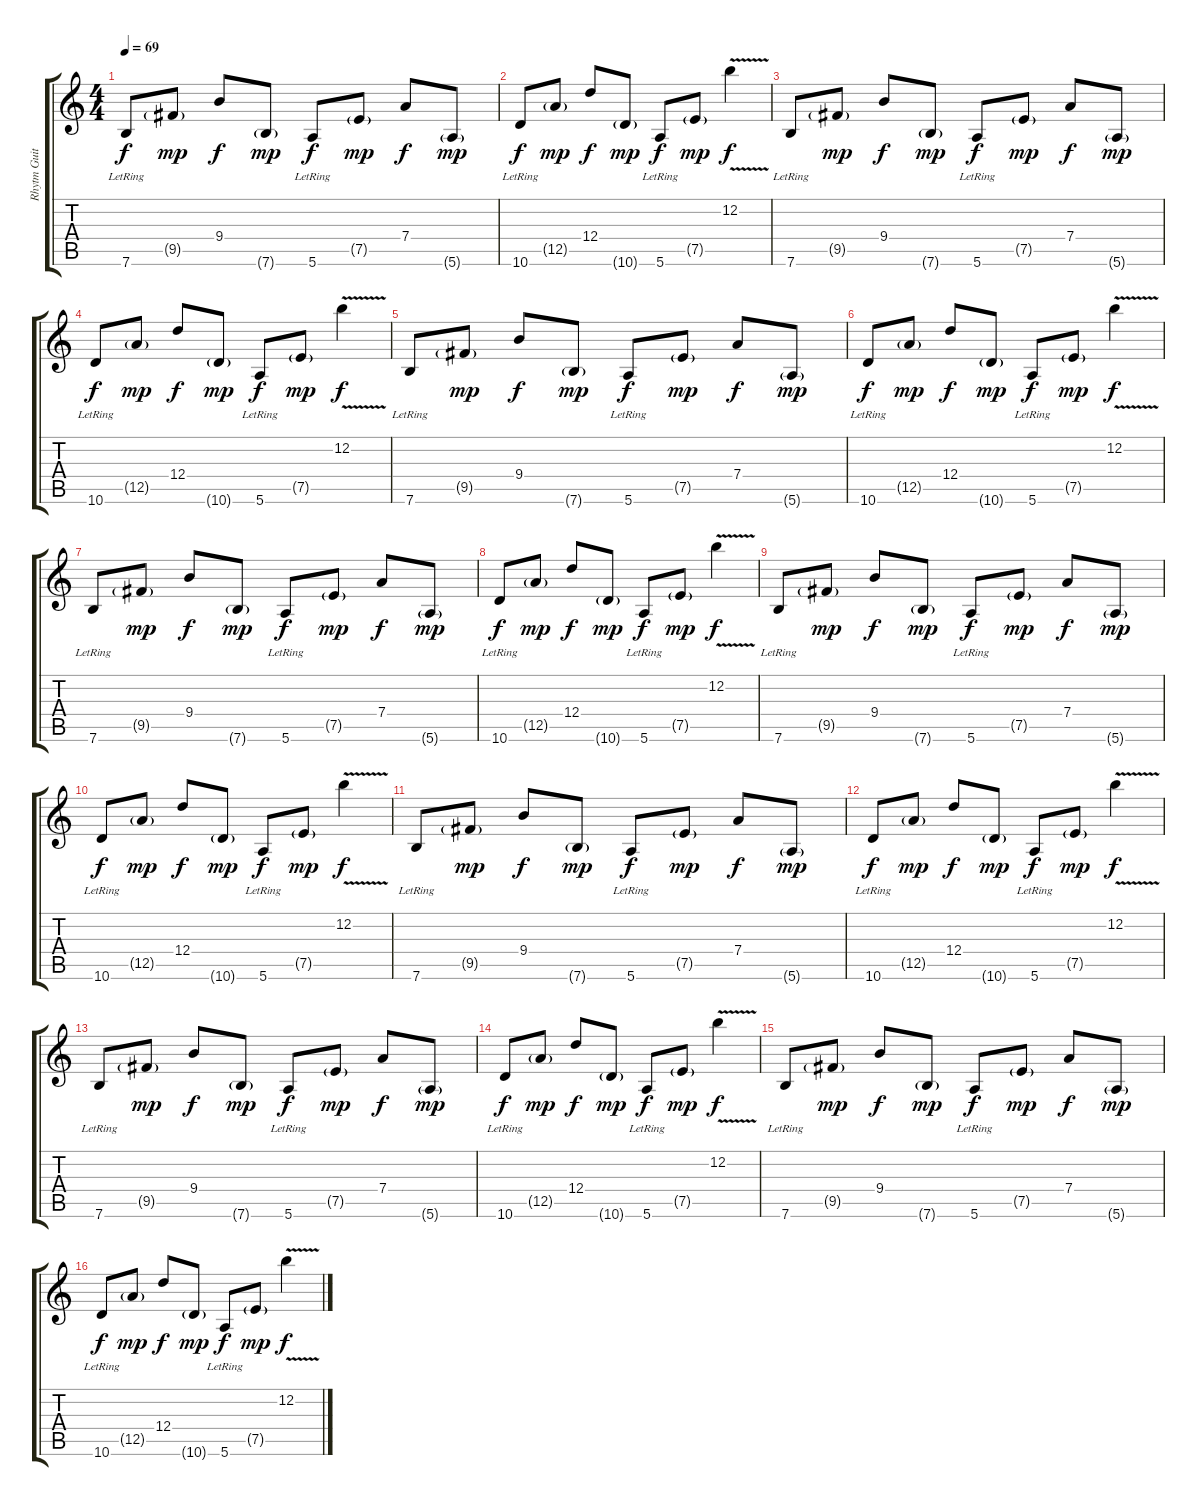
\track ("Rhytm Guitar" "Rhytm Guit") {instrument acousticguitarnylon}
\staff {score tabs}
\tuning (E4 B3 G3 D3 A2 E2) {hide}
\ts (4 4)
\tempo 69
\clef g2
\ks c
7.6{lr}.8{dy f} 9.5{g}.8{dy mp} 9.4.8{dy f} 7.6{g}.8{dy mp} 5.6{lr}.8{dy f} 7.5{g}.8{dy mp} 7.4.8{dy f} 5.6{g}.8{dy mp} |
10.6{lr}.8{dy f} 12.5{g}.8{dy mp} 12.4.8{dy f} 10.6{g}.8{dy mp} 5.6{lr}.8{dy f} 7.5{g}.8{dy mp} 12.2{v}.4{dy f} |
7.6{lr}.8 9.5{g}.8{dy mp} 9.4.8{dy f} 7.6{g}.8{dy mp} 5.6{lr}.8{dy f} 7.5{g}.8{dy mp} 7.4.8{dy f} 5.6{g}.8{dy mp} |
10.6{lr}.8{dy f} 12.5{g}.8{dy mp} 12.4.8{dy f} 10.6{g}.8{dy mp} 5.6{lr}.8{dy f} 7.5{g}.8{dy mp} 12.2{v}.4{dy f} |
7.6{lr}.8 9.5{g}.8{dy mp} 9.4.8{dy f} 7.6{g}.8{dy mp} 5.6{lr}.8{dy f} 7.5{g}.8{dy mp} 7.4.8{dy f} 5.6{g}.8{dy mp} |
10.6{lr}.8{dy f} 12.5{g}.8{dy mp} 12.4.8{dy f} 10.6{g}.8{dy mp} 5.6{lr}.8{dy f} 7.5{g}.8{dy mp} 12.2{v}.4{dy f} |
7.6{lr}.8 9.5{g}.8{dy mp} 9.4.8{dy f} 7.6{g}.8{dy mp} 5.6{lr}.8{dy f} 7.5{g}.8{dy mp} 7.4.8{dy f} 5.6{g}.8{dy mp} |
10.6{lr}.8{dy f} 12.5{g}.8{dy mp} 12.4.8{dy f} 10.6{g}.8{dy mp} 5.6{lr}.8{dy f} 7.5{g}.8{dy mp} 12.2{v}.4{dy f} |
7.6{lr}.8 9.5{g}.8{dy mp} 9.4.8{dy f} 7.6{g}.8{dy mp} 5.6{lr}.8{dy f} 7.5{g}.8{dy mp} 7.4.8{dy f} 5.6{g}.8{dy mp} |
10.6{lr}.8{dy f} 12.5{g}.8{dy mp} 12.4.8{dy f} 10.6{g}.8{dy mp} 5.6{lr}.8{dy f} 7.5{g}.8{dy mp} 12.2{v}.4{dy f} |
7.6{lr}.8 9.5{g}.8{dy mp} 9.4.8{dy f} 7.6{g}.8{dy mp} 5.6{lr}.8{dy f} 7.5{g}.8{dy mp} 7.4.8{dy f} 5.6{g}.8{dy mp} |
10.6{lr}.8{dy f} 12.5{g}.8{dy mp} 12.4.8{dy f} 10.6{g}.8{dy mp} 5.6{lr}.8{dy f} 7.5{g}.8{dy mp} 12.2{v}.4{dy f} |
7.6{lr}.8 9.5{g}.8{dy mp} 9.4.8{dy f} 7.6{g}.8{dy mp} 5.6{lr}.8{dy f} 7.5{g}.8{dy mp} 7.4.8{dy f} 5.6{g}.8{dy mp} |
10.6{lr}.8{dy f} 12.5{g}.8{dy mp} 12.4.8{dy f} 10.6{g}.8{dy mp} 5.6{lr}.8{dy f} 7.5{g}.8{dy mp} 12.2{v}.4{dy f} |
7.6{lr}.8 9.5{g}.8{dy mp} 9.4.8{dy f} 7.6{g}.8{dy mp} 5.6{lr}.8{dy f} 7.5{g}.8{dy mp} 7.4.8{dy f} 5.6{g}.8{dy mp} |
10.6{lr}.8{dy f} 12.5{g}.8{dy mp} 12.4.8{dy f} 10.6{g}.8{dy mp} 5.6{lr}.8{dy f} 7.5{g}.8{dy mp} 12.2{v}.4{dy f}
